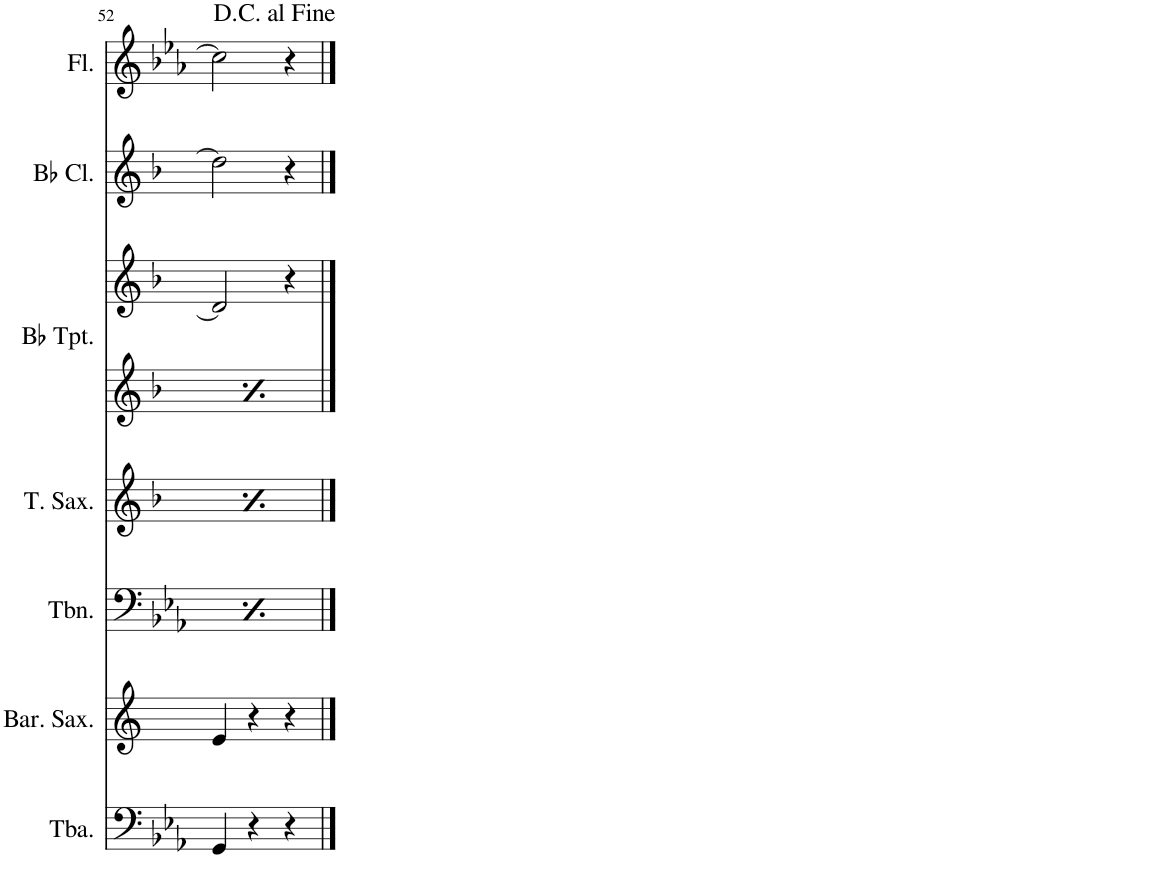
**kern	**kern	**kern	**harte	**kern	**harte	**kern	**kern	**harte	**kern	**kern	**kern	**kern	**harte	**kern	**harte	**kern	**kern
*part12	*part11	*part10	*part10	*part9	*part9	*part8	*part8	*part8	*part7	*part6	*part5	*part4	*part4	*part3	*part3	*part2	*part1
*staff13	*staff12	*staff11	*	*staff10	*	*staff9	*staff8	*	*staff7	*staff6	*staff5	*staff4	*	*staff3	*	*staff2	*staff1
*I"Tuba	*I"Baritone Saxophone	*I"Trombone	*	*I"Tenor Saxophone	*	*I"Bb Trumpet	*	*	*I"Bb Clarinet	*I"Flute	*I"Bass	*I"Baritone	*	*I"Tenor	*	*I"Alto	*I"Soprano
*I'Tba.	*I'Bar. Sax.	*I'Tbn.	*	*I'T. Sax.	*	*I'Bb Tpt.	*	*	*I'Bb Cl.	*I'Fl.	*I'B.	*I'Bar.	*	*I'T.	*	*I'A.	*I'S.
!!LO:PB:g=z
*clefF4	*clefG2	*clefF4	*	*clefG2	*	*clefG2	*clefG2	*	*clefG2	*clefG2	*clefF4	*clefF4	*	*clefGv2	*	*clefG2	*clefG2
*	*Trd12c21	*	*	*Trd8c14	*	*Trd1c2	*Trd1c2	*	*Trd1c2	*	*	*	*	*	*	*	*
*k[b-e-a-]	*k[]	*k[b-e-a-]	*	*k[b-]	*	*k[b-]	*k[b-]	*	*k[b-]	*k[b-e-a-]	*k[b-e-a-]	*k[b-e-a-]	*	*k[b-e-a-]	*	*k[b-e-a-]	*k[b-e-a-]
*M3/4	*M3/4	*M3/4	*	*M3/4	*	*M3/4	*M3/4	*	*M3/4	*M3/4	*M3/4	*M3/4	*	*M3/4	*	*M3/4	*M3/4
=52	=52	=52	=52	=52	=52	=52	=52	=52	=52	=52	=52	=52	=52	=52	=52	=52	=52
!	!	!	!LO:H:kt=m	!	!LO:H:kt=m	!	!	!LO:H:kt=m	!	!	!	!	!LO:H:kt=m	!	!LO:H:kt=m	!	!
4GG/	4e/	4r	C:min	4r	D:min	4r	2d/]	D:min	2dd\]	2cc\]	4GG	4r	C:min	4r	C:min	2c]	2c]
4r	4r	8GG/' 8C/' 8E-/'	.	8A/' 8d/' 8f/'	.	8A/' 8d/' 8f/'	.	.	.	.	4r	8G' 8c' 8e-'	.	8G' 8c' 8e-'	.	.	.
.	.	8r	.	8r	.	8r	.	.	.	.	.	8r	.	8r	.	.	.
4r	4r	8GG/' 8C/' 8E-/'	.	8A/' 8d/' 8f/'	.	8A/' 8d/' 8f/'	4r	.	4r	4r	4r	8G' 8c' 8e-'	.	8G' 8c' 8e-'	.	4r	4r
.	.	8r	.	8r	.	8r	.	.	.	.	.	8r	.	8r	.	.	.
==	==	==	==	==	==	==	==	==	==	==	==	==	==	==	==	==	==
*-	*-	*-	*-	*-	*-	*-	*-	*-	*-	*-	*-	*-	*-	*-	*-	*-	*-
